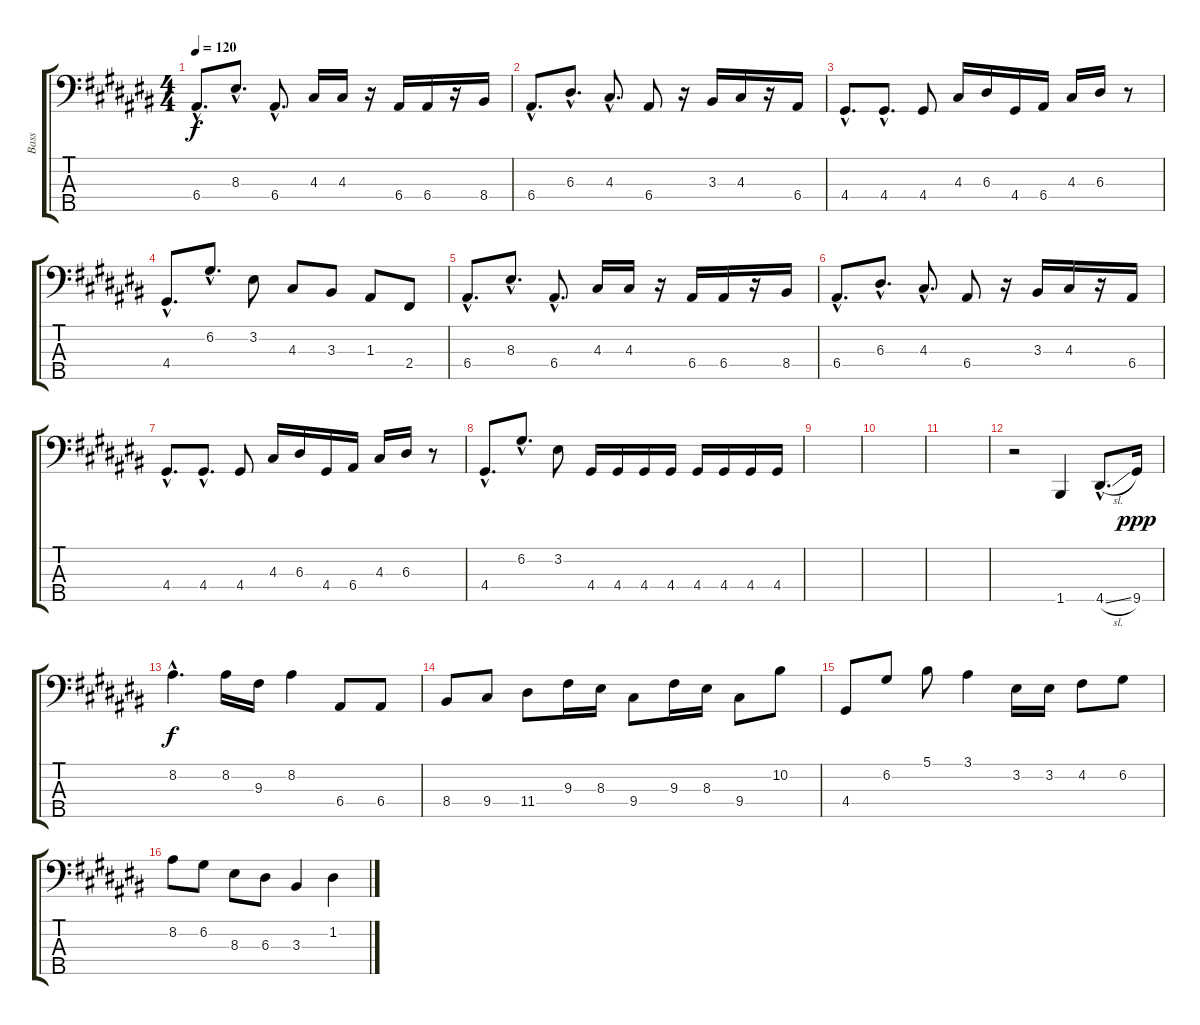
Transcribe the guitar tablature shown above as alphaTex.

\track ("Bass" "Bass") {instrument electricbasspick}
\staff {score tabs}
\tuning (G2 D2 A1 E1 B0) {hide}
\ts (4 4)
\section ("" "")
\tempo 120
\clef f4
\ks c#
6.4{hac}.8{d dy f} 8.3{hac}.8{d} 6.4{hac}.8{d} 4.3.16 4.3.16 r.16 6.4.16 6.4.16 r.16 8.4.16 |
6.4{hac}.8{d} 6.3{hac}.8{d} 4.3{hac}.8{d} 6.4.8 r.16 3.3.16 4.3.16 r.16 6.4.16 |
4.4{hac}.8{d} 4.4{hac}.8{d} 4.4.8 4.3.16 6.3.16 4.4.16 6.4.16 4.3.16 6.3.16 r.8 |
4.4{hac}.8{d} 6.2{hac}.8{d} 3.2.8 4.3.8 3.3.8 1.3.8 2.4.8 |
6.4{hac}.8{d} 8.3{hac}.8{d} 6.4{hac}.8{d} 4.3.16 4.3.16 r.16 6.4.16 6.4.16 r.16 8.4.16 |
6.4{hac}.8{d} 6.3{hac}.8{d} 4.3{hac}.8{d} 6.4.8 r.16 3.3.16 4.3.16 r.16 6.4.16 |
4.4{hac}.8{d} 4.4{hac}.8{d} 4.4.8 4.3.16 6.3.16 4.4.16 6.4.16 4.3.16 6.3.16 r.8 |
4.4{hac}.8{d} 6.2{hac}.8{d} 3.2.8 4.4.16 4.4.16 4.4.16 4.4.16 4.4.16 4.4.16 4.4.16 4.4.16 |
\section ("" "")
|
|
|
r.2 1.5.4 4.5{sl hac}.8{d} 9.5.16{dy ppp} |
8.2{hac}.4{d dy f} 8.2.16 9.3.16 8.2.4 6.4.8 6.4.8 |
8.4.8 9.4.8 11.4.8 9.3.16 8.3.16 9.4.8 9.3.16 8.3.16 9.4.8 10.2.8 |
4.4.8 6.2.8 5.1.8 3.1.4 3.2.16 3.2.16 4.2.8 6.2.8 |
8.2.8 6.2.8 8.3.8 6.3.8 3.3.4 1.2.4
